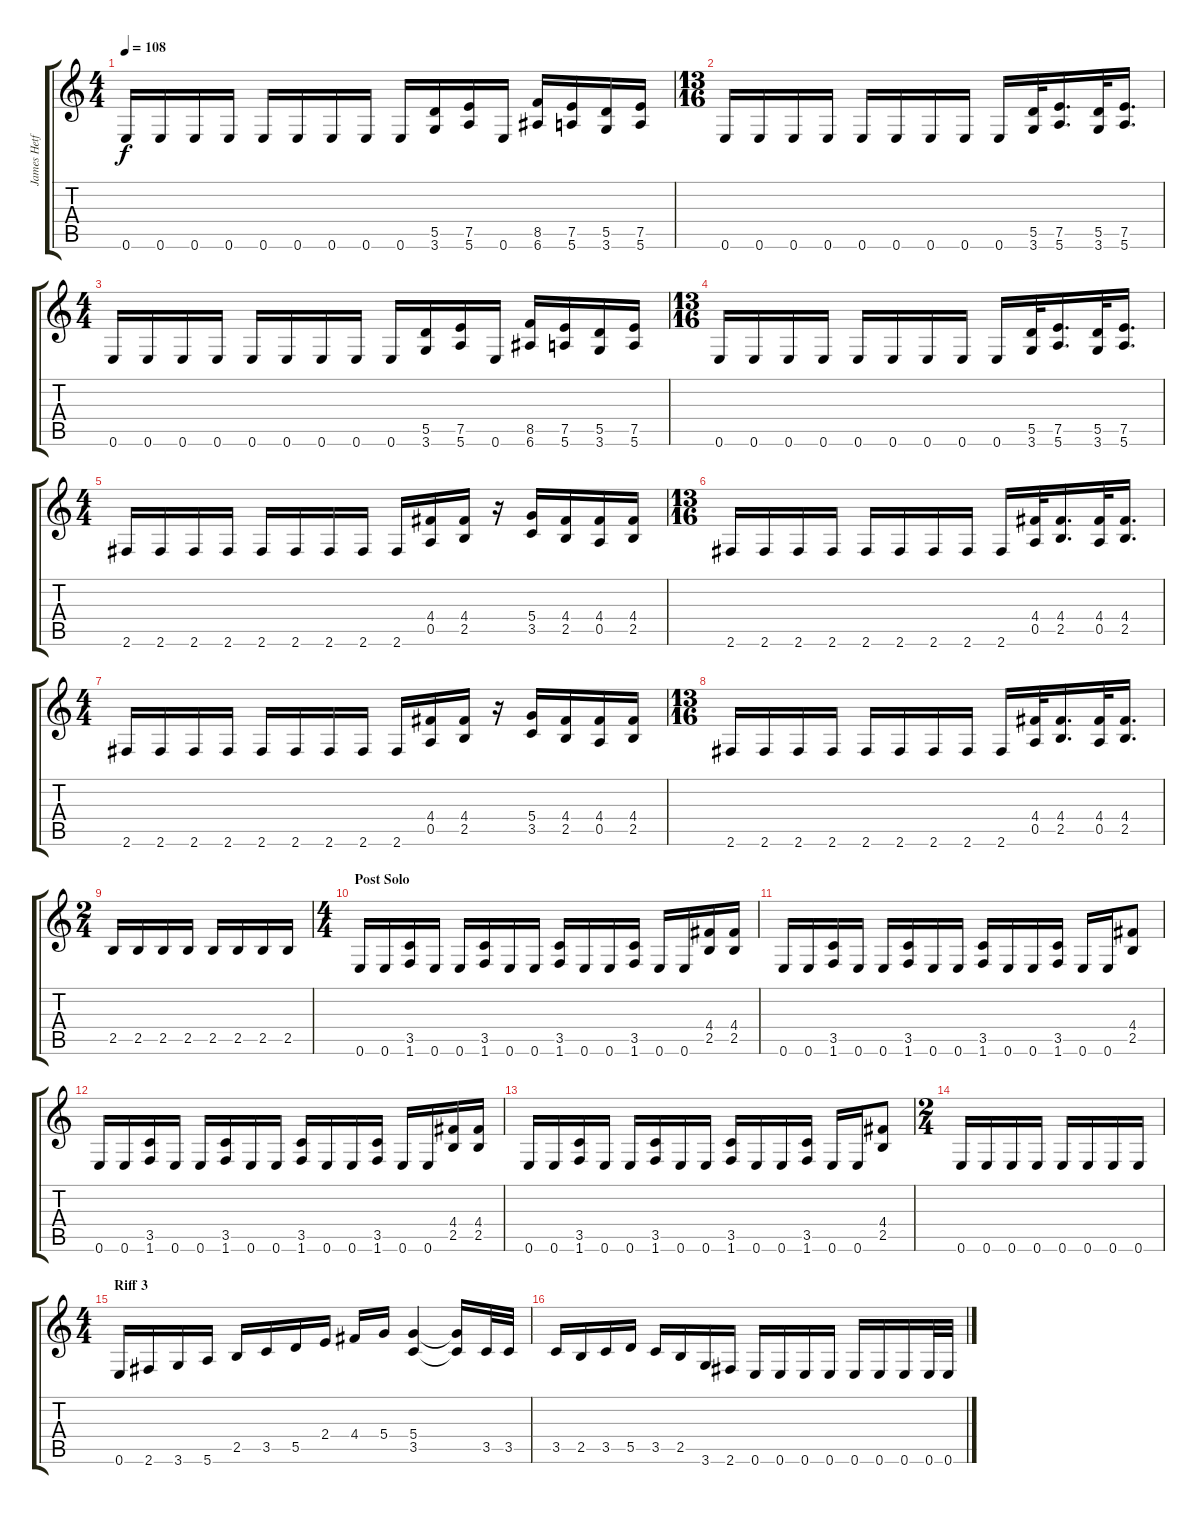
\track ("James Hetfield (rhytmic guitar - vocals)" "James Hetf") {instrument distortionguitar}
\staff {score tabs}
\tuning (E4 B3 G3 D3 A2 E2) {hide}
\ts (4 4)
\tempo 108
\clef g2
\ks c
0.6.16{dy f} 0.6.16 0.6.16 0.6.16 0.6.16 0.6.16 0.6.16 0.6.16 0.6.16 (5.5 3.6).16 (7.5 5.6).16 0.6.16 (8.5 6.6).16 (7.5 5.6).16 (5.5 3.6).16 (7.5 5.6).16 |
\ts (13 16)
0.6.16 0.6.16 0.6.16 0.6.16 0.6.16 0.6.16 0.6.16 0.6.16 0.6.16 (5.5 3.6).32 (7.5 5.6).16{d} (5.5 3.6).32 (7.5 5.6).16{d} |
\ts (4 4)
0.6.16 0.6.16 0.6.16 0.6.16 0.6.16 0.6.16 0.6.16 0.6.16 0.6.16 (5.5 3.6).16 (7.5 5.6).16 0.6.16 (8.5 6.6).16 (7.5 5.6).16 (5.5 3.6).16 (7.5 5.6).16 |
\ts (13 16)
0.6.16 0.6.16 0.6.16 0.6.16 0.6.16 0.6.16 0.6.16 0.6.16 0.6.16 (5.5 3.6).32 (7.5 5.6).16{d} (5.5 3.6).32 (7.5 5.6).16{d} |
\ts (4 4)
2.6.16 2.6.16 2.6.16 2.6.16 2.6.16 2.6.16 2.6.16 2.6.16 2.6.16 (4.4 0.5).16 (4.4 2.5).16 r.16 (5.4 3.5).16 (4.4 2.5).16 (4.4 0.5).16 (4.4 2.5).16 |
\ts (13 16)
2.6.16 2.6.16 2.6.16 2.6.16 2.6.16 2.6.16 2.6.16 2.6.16 2.6.16 (4.4 0.5).32 (4.4 2.5).16{d} (4.4 0.5).32 (4.4 2.5).16{d} |
\ts (4 4)
2.6.16 2.6.16 2.6.16 2.6.16 2.6.16 2.6.16 2.6.16 2.6.16 2.6.16 (4.4 0.5).16 (4.4 2.5).16 r.16 (5.4 3.5).16 (4.4 2.5).16 (4.4 0.5).16 (4.4 2.5).16 |
\ts (13 16)
2.6.16 2.6.16 2.6.16 2.6.16 2.6.16 2.6.16 2.6.16 2.6.16 2.6.16 (4.4 0.5).32 (4.4 2.5).16{d} (4.4 0.5).32 (4.4 2.5).16{d} |
\ts (2 4)
2.5.16 2.5.16 2.5.16 2.5.16 2.5.16 2.5.16 2.5.16 2.5.16 |
\ts (4 4)
\section ("" "Post Solo")
0.6.16 0.6.16 (3.5 1.6).16 0.6.16 0.6.16 (3.5 1.6).16 0.6.16 0.6.16 (3.5 1.6).16 0.6.16 0.6.16 (3.5 1.6).16 0.6.16 0.6.16 (4.4 2.5).16 (4.4 2.5).16 |
0.6.16 0.6.16 (3.5 1.6).16 0.6.16 0.6.16 (3.5 1.6).16 0.6.16 0.6.16 (3.5 1.6).16 0.6.16 0.6.16 (3.5 1.6).16 0.6.16 0.6.16 (4.4 2.5).8 |
0.6.16 0.6.16 (3.5 1.6).16 0.6.16 0.6.16 (3.5 1.6).16 0.6.16 0.6.16 (3.5 1.6).16 0.6.16 0.6.16 (3.5 1.6).16 0.6.16 0.6.16 (4.4 2.5).16 (4.4 2.5).16 |
0.6.16 0.6.16 (3.5 1.6).16 0.6.16 0.6.16 (3.5 1.6).16 0.6.16 0.6.16 (3.5 1.6).16 0.6.16 0.6.16 (3.5 1.6).16 0.6.16 0.6.16 (4.4 2.5).8 |
\ts (2 4)
0.6.16 0.6.16 0.6.16 0.6.16 0.6.16 0.6.16 0.6.16 0.6.16 |
\ts (4 4)
\section ("" "Riff 3")
0.6.16 2.6.16 3.6.16 5.6.16 2.5.16 3.5.16 5.5.16 2.4.16 4.4.16 5.4.16 (5.4 3.5).4 (5.4{t} 3.5{t}).16 3.5.32 3.5.32 |
3.5.16 2.5.16 3.5.16 5.5.16 3.5.16 2.5.16 3.6.16 2.6.16 0.6.16 0.6.16 0.6.16 0.6.16 0.6.16 0.6.16 0.6.16 0.6.32 0.6.32
